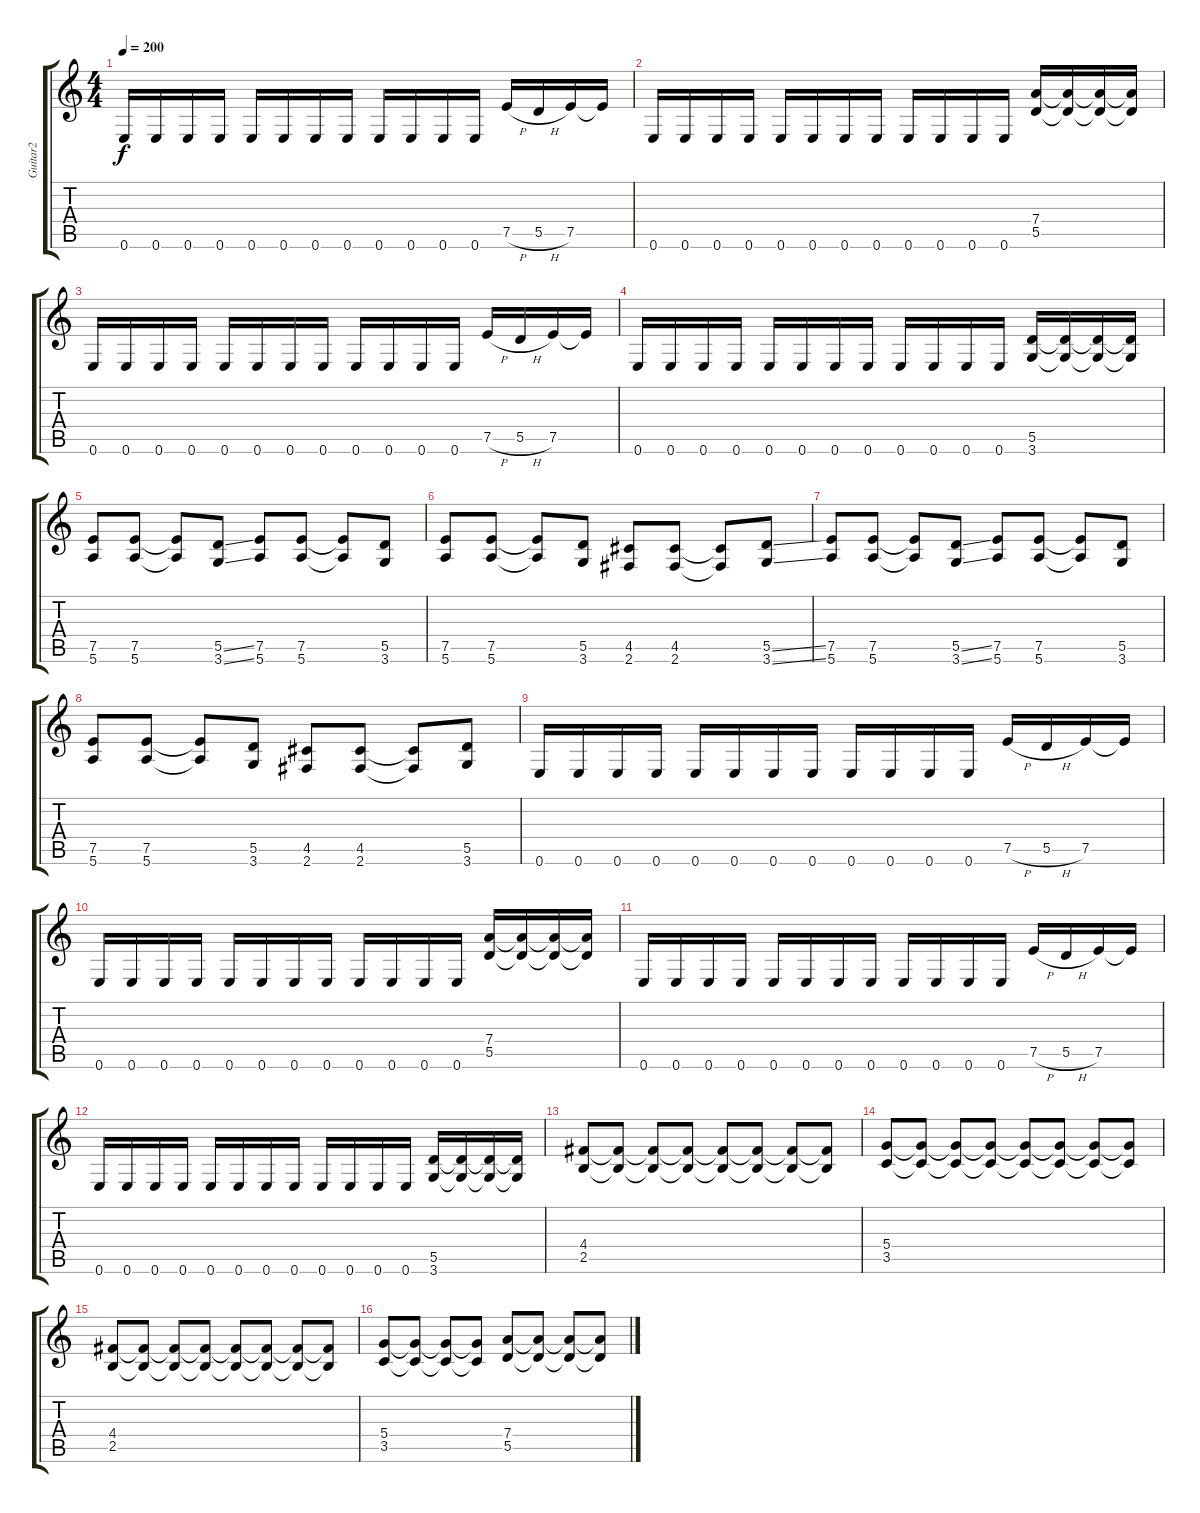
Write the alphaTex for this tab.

\track ("Guitar2" "Guitar2") {instrument distortionguitar}
\staff {score tabs}
\tuning (E4 B3 G3 D3 A2 E2) {hide}
\ts (4 4)
\tempo 200
\clef g2
\ks c
0.6.16{dy f instrument distortionguitar} 0.6.16 0.6.16 0.6.16 0.6.16 0.6.16 0.6.16 0.6.16 0.6.16 0.6.16 0.6.16 0.6.16 7.5{h}.16 5.5{h}.16 7.5.16 7.5{t}.16 |
0.6.16 0.6.16 0.6.16 0.6.16 0.6.16 0.6.16 0.6.16 0.6.16 0.6.16 0.6.16 0.6.16 0.6.16 (7.4 5.5).16 (7.4{t} 5.5{t}).16 (7.4{t} 5.5{t}).16 (7.4{t} 5.5{t}).16 |
0.6.16{instrument distortionguitar} 0.6.16 0.6.16 0.6.16 0.6.16 0.6.16 0.6.16 0.6.16 0.6.16 0.6.16 0.6.16 0.6.16 7.5{h}.16 5.5{h}.16 7.5.16 7.5{t}.16 |
0.6.16 0.6.16 0.6.16 0.6.16 0.6.16 0.6.16 0.6.16 0.6.16 0.6.16 0.6.16 0.6.16 0.6.16 (5.5 3.6).16 (5.5{t} 3.6{t}).16 (5.5{t} 3.6{t}).16 (5.5{t} 3.6{t}).16 |
(7.5 5.6).8 (7.5 5.6).8 (7.5{t} 5.6{t}).8 (5.5{ss} 3.6{ss}).8 (7.5 5.6).8 (7.5 5.6).8 (7.5{t} 5.6{t}).8 (5.5 3.6).8 |
(7.5 5.6).8 (7.5 5.6).8 (7.5{t} 5.6{t}).8 (5.5 3.6).8 (4.5 2.6).8 (4.5 2.6).8 (4.5{t} 2.6{t}).8 (5.5{ss} 3.6{ss}).8 |
(7.5 5.6).8 (7.5 5.6).8 (7.5{t} 5.6{t}).8 (5.5{ss} 3.6{ss}).8 (7.5 5.6).8 (7.5 5.6).8 (7.5{t} 5.6{t}).8 (5.5 3.6).8 |
(7.5 5.6).8 (7.5 5.6).8 (7.5{t} 5.6{t}).8 (5.5 3.6).8 (4.5 2.6).8 (4.5 2.6).8 (4.5{t} 2.6{t}).8 (5.5 3.6).8 |
0.6.16{instrument distortionguitar} 0.6.16 0.6.16 0.6.16 0.6.16 0.6.16 0.6.16 0.6.16 0.6.16 0.6.16 0.6.16 0.6.16 7.5{h}.16 5.5{h}.16 7.5.16 7.5{t}.16 |
0.6.16 0.6.16 0.6.16 0.6.16 0.6.16 0.6.16 0.6.16 0.6.16 0.6.16 0.6.16 0.6.16 0.6.16 (7.4 5.5).16 (7.4{t} 5.5{t}).16 (7.4{t} 5.5{t}).16 (7.4{t} 5.5{t}).16 |
0.6.16{instrument distortionguitar} 0.6.16 0.6.16 0.6.16 0.6.16 0.6.16 0.6.16 0.6.16 0.6.16 0.6.16 0.6.16 0.6.16 7.5{h}.16 5.5{h}.16 7.5.16 7.5{t}.16 |
0.6.16 0.6.16 0.6.16 0.6.16 0.6.16 0.6.16 0.6.16 0.6.16 0.6.16 0.6.16 0.6.16 0.6.16 (5.5 3.6).16 (5.5{t} 3.6{t}).16 (5.5{t} 3.6{t}).16 (5.5{t} 3.6{t}).16 |
(4.4 2.5).8 (4.4{t} 2.5{t}).8 (4.4{t} 2.5{t}).8 (4.4{t} 2.5{t}).8 (4.4{t} 2.5{t}).8 (4.4{t} 2.5{t}).8 (4.4{t} 2.5{t}).8 (4.4{t} 2.5{t}).8 |
(5.4 3.5).8 (5.4{t} 3.5{t}).8 (5.4{t} 3.5{t}).8 (5.4{t} 3.5{t}).8 (5.4{t} 3.5{t}).8 (5.4{t} 3.5{t}).8 (5.4{t} 3.5{t}).8 (5.4{t} 3.5{t}).8 |
(4.4 2.5).8 (4.4{t} 2.5{t}).8 (4.4{t} 2.5{t}).8 (4.4{t} 2.5{t}).8 (4.4{t} 2.5{t}).8 (4.4{t} 2.5{t}).8 (4.4{t} 2.5{t}).8 (4.4{t} 2.5{t}).8 |
(5.4 3.5).8 (5.4{t} 3.5{t}).8 (5.4{t} 3.5{t}).8 (5.4{t} 3.5{t}).8 (7.4 5.5).8 (7.4{t} 5.5{t}).8 (7.4{t} 5.5{t}).8 (7.4{t} 5.5{t}).8
